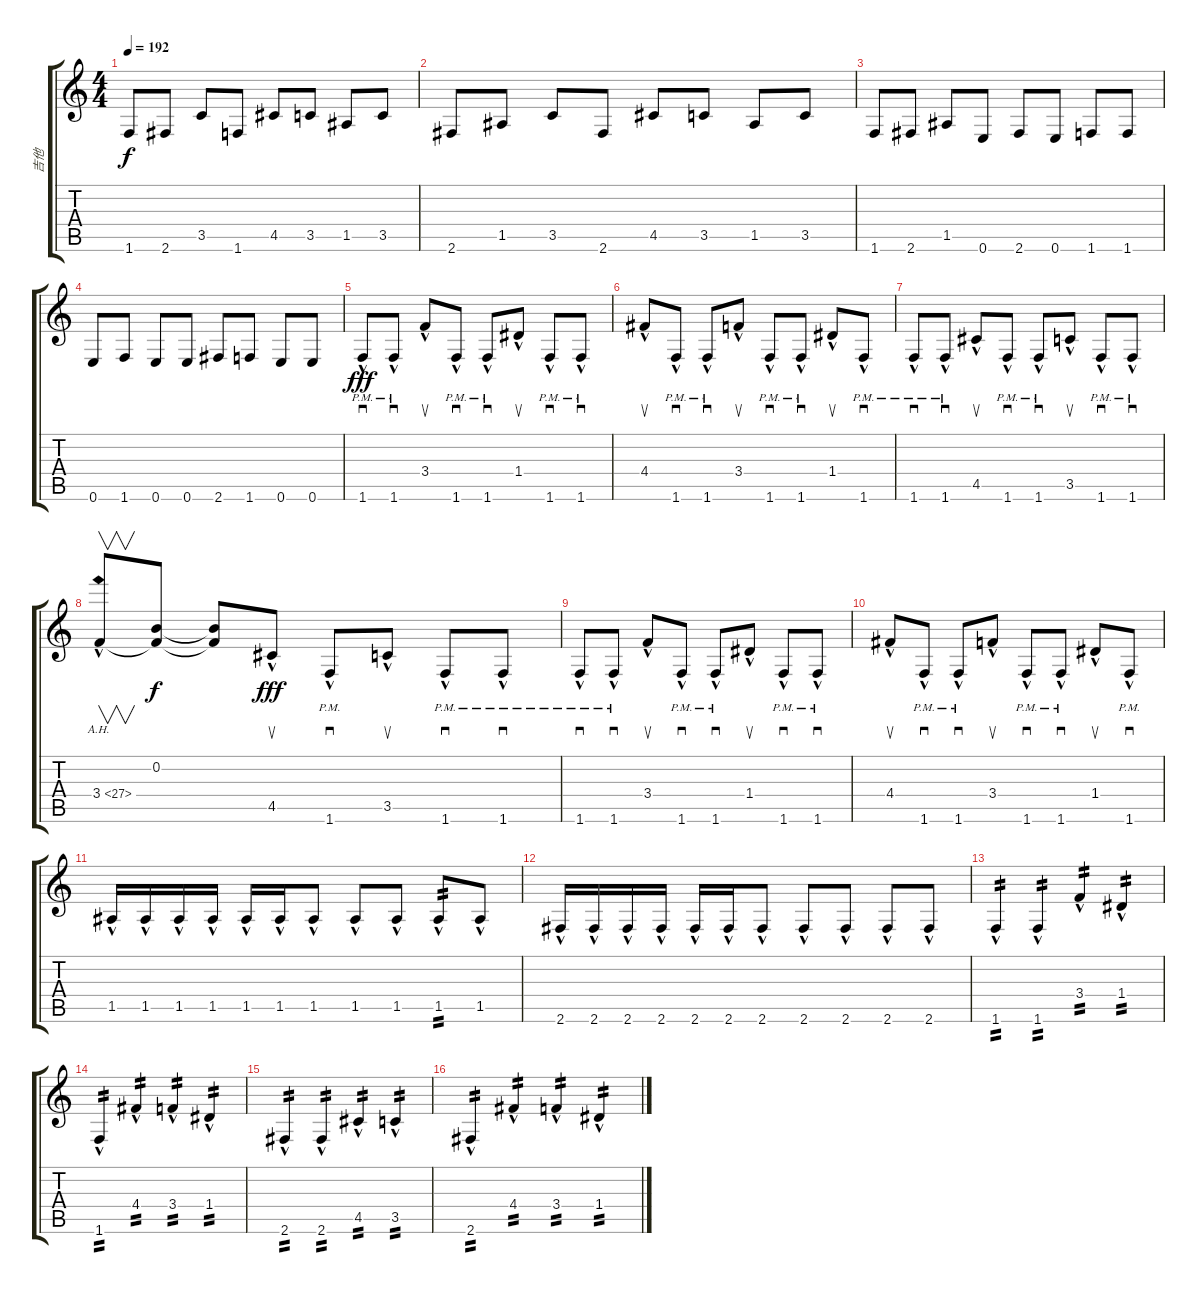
\track ("吉他" "吉他") {instrument overdrivenguitar}
\staff {score tabs}
\tuning (E4 B3 G3 D3 A2 E2) {hide}
\ts (4 4)
\tempo 192
\clef g2
\ks c
1.6.8{dy f} 2.6.8 3.5.8 1.6.8 4.5.8 3.5.8 1.5.8 3.5.8 |
2.6.8 1.5.8 3.5.8 2.6.8 4.5.8 3.5.8 1.5.8 3.5.8 |
1.6.8 2.6.8 1.5.8 0.6.8 2.6.8 0.6.8 1.6.8 1.6.8 |
0.6.8 1.6.8 0.6.8 0.6.8 2.6.8 1.6.8 0.6.8 0.6.8 |
1.6{hac pm}.8{sd dy fff} 1.6{hac pm}.8{sd} 3.4{hac}.8{su} 1.6{hac pm}.8{sd} 1.6{hac pm}.8{sd} 1.4{hac}.8{su} 1.6{hac pm}.8{sd} 1.6{hac pm}.8{sd} |
4.4{hac}.8{su} 1.6{hac pm}.8{sd} 1.6{hac pm}.8{sd} 3.4{hac}.8{su} 1.6{hac pm}.8{sd} 1.6{hac pm}.8{sd} 1.4{hac}.8{su} 1.6{hac pm}.8{sd} |
1.6{hac pm}.8{sd} 1.6{hac pm}.8{sd} 4.5{hac}.8{su} 1.6{hac pm}.8{sd} 1.6{hac pm}.8{sd} 3.5{hac}.8{su} 1.6{hac pm}.8{sd} 1.6{hac pm}.8{sd} |
3.4{ah 24 hac}.8{v} (0.2 3.4{t}).8{dy f} (0.2{t} 3.4{t}).8 4.5{hac}.8{su dy fff} 1.6{hac pm}.8{sd} 3.5{hac}.8{su} 1.6{hac pm}.8{sd} 1.6{hac pm}.8{sd} |
1.6{hac pm}.8{sd} 1.6{hac pm}.8{sd} 3.4{hac}.8{su} 1.6{hac pm}.8{sd} 1.6{hac pm}.8{sd} 1.4{hac}.8{su} 1.6{hac pm}.8{sd} 1.6{hac pm}.8{sd} |
4.4{hac}.8{su} 1.6{hac pm}.8{sd} 1.6{hac pm}.8{sd} 3.4{hac}.8{su} 1.6{hac pm}.8{sd} 1.6{hac pm}.8{sd} 1.4{hac}.8{su} 1.6{hac pm}.8{sd} |
1.5{hac}.16 1.5{hac}.16 1.5{hac}.16 1.5{hac}.16 1.5{hac}.16 1.5{hac}.16 1.5{hac}.8 1.5{hac}.8 1.5{hac}.8 1.5{hac}.8{tp 2} 1.5{hac}.8 |
2.6{hac}.16 2.6{hac}.16 2.6{hac}.16 2.6{hac}.16 2.6{hac}.16 2.6{hac}.16 2.6{hac}.8 2.6{hac}.8 2.6{hac}.8 2.6{hac}.8 2.6{hac}.8 |
1.6{hac}.4{tp 2} 1.6{hac}.4{tp 2} 3.4{hac}.4{tp 2} 1.4{hac}.4{tp 2} |
1.6{hac}.4{tp 2} 4.4{hac}.4{tp 2} 3.4{hac}.4{tp 2} 1.4{hac}.4{tp 2} |
2.6{hac}.4{tp 2} 2.6{hac}.4{tp 2} 4.5{hac}.4{tp 2} 3.5{hac}.4{tp 2} |
2.6{hac}.4{tp 2} 4.4{hac}.4{tp 2} 3.4{hac}.4{tp 2} 1.4{hac}.4{tp 2}
